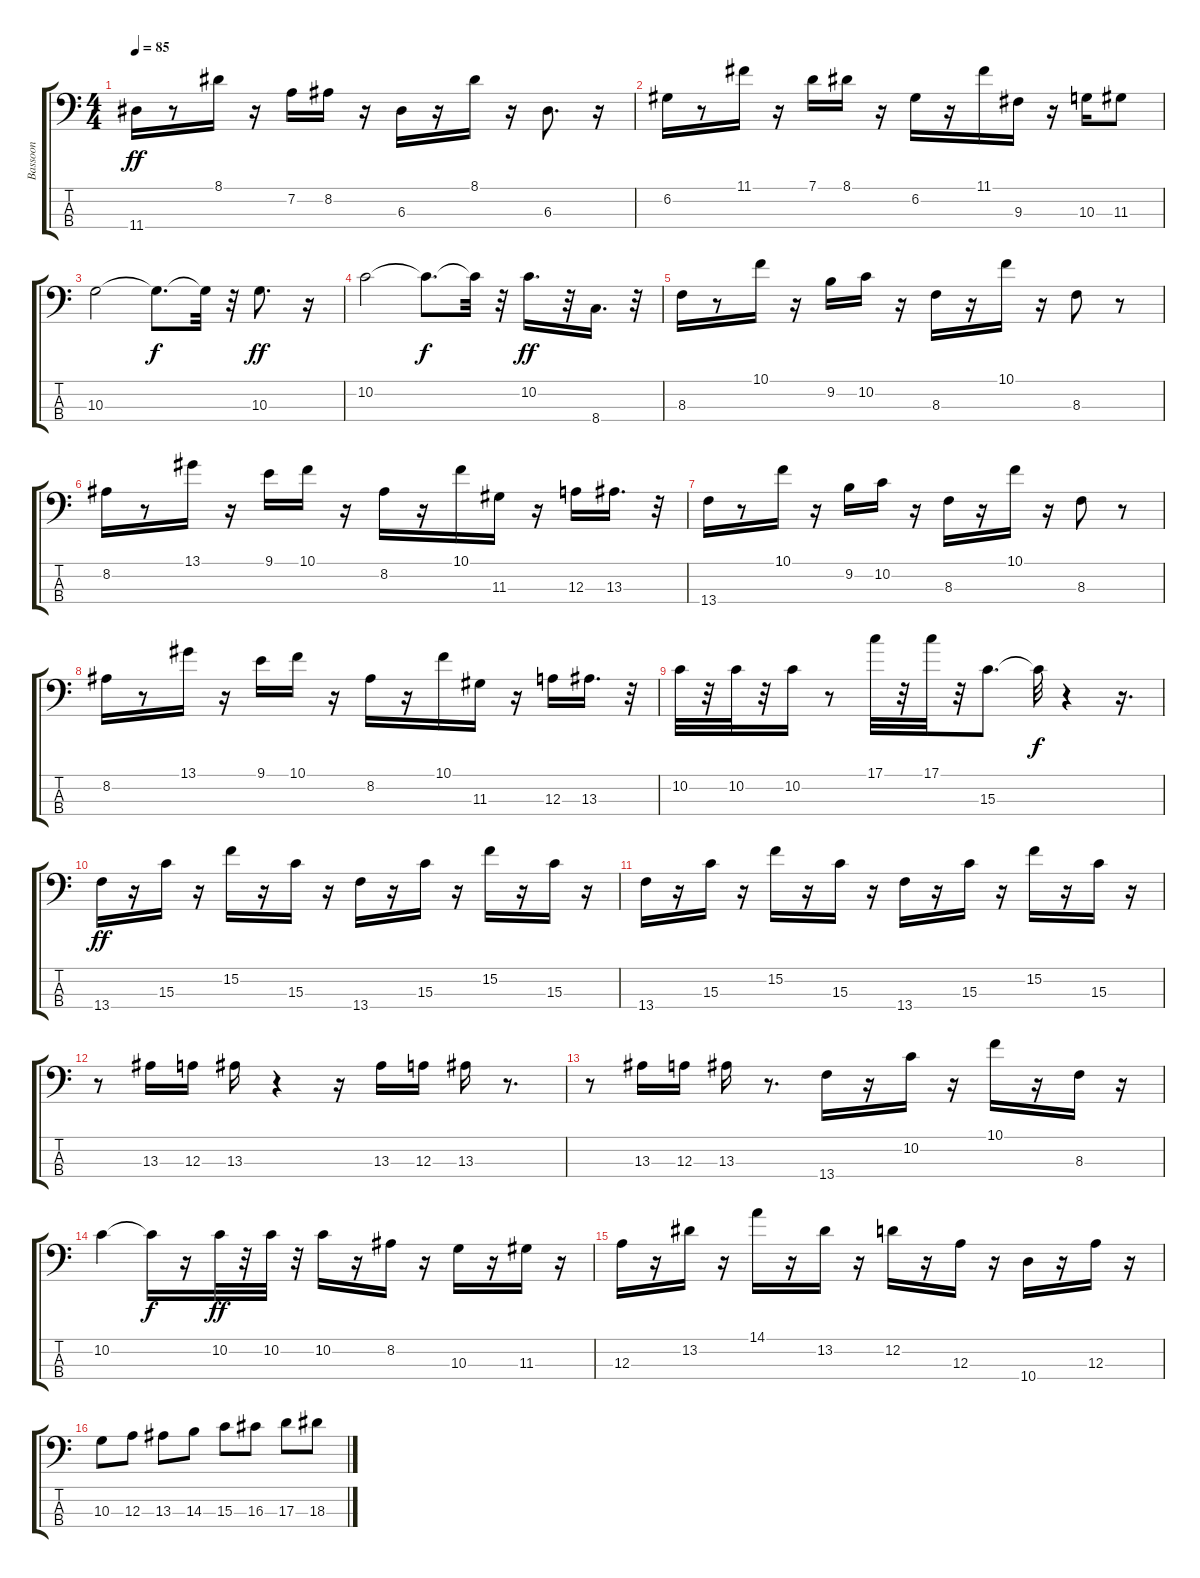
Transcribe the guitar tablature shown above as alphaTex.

\track ("Bassoon" "Bassoon") {instrument electricbasspick}
\staff {score tabs}
\tuning (G2 D2 A1 E1) {hide}
\ts (4 4)
\tempo 85
\clef f4
\ks c
11.4.16{dy ff} r.8 8.1.16 r.16 7.2.16 8.2.16 r.16 6.3.16 r.16 8.1.16 r.16 6.3.8{d} r.16 |
6.2.16 r.8 11.1.16 r.16 7.1.16 8.1.16 r.16 6.2.16 r.16 11.1.16 9.3.16 r.16 10.3.16 11.3.8 |
10.3.2 10.3{t}.8{d dy f} 10.3{t}.32 r.32 10.3.8{d dy ff} r.16 |
10.2.2 10.2{t}.8{d dy f} 10.2{t}.32 r.32 10.2.16{d dy ff} r.32 8.4.16{d} r.32 |
8.3.16 r.8 10.1.16 r.16 9.2.16 10.2.16 r.16 8.3.16 r.16 10.1.16 r.16 8.3.8 r.8 |
8.2.16 r.8 13.1.16 r.16 9.1.16 10.1.16 r.16 8.2.16 r.16 10.1.16 11.3.16 r.16 12.3.16 13.3.16{d} r.32 |
13.4.16 r.8 10.1.16 r.16 9.2.16 10.2.16 r.16 8.3.16 r.16 10.1.16 r.16 8.3.8 r.8 |
8.2.16 r.8 13.1.16 r.16 9.1.16 10.1.16 r.16 8.2.16 r.16 10.1.16 11.3.16 r.16 12.3.16 13.3.16{d} r.32 |
10.2.32 r.32 10.2.32 r.32 10.2.16 r.8 17.1.32 r.32 17.1.32 r.32 15.3.8{d} 15.3{t}.32{dy f} r.4 r.16{d} |
13.4.16{dy ff} r.16 15.3.16 r.16 15.2.16 r.16 15.3.16 r.16 13.4.16 r.16 15.3.16 r.16 15.2.16 r.16 15.3.16 r.16 |
13.4.16 r.16 15.3.16 r.16 15.2.16 r.16 15.3.16 r.16 13.4.16 r.16 15.3.16 r.16 15.2.16 r.16 15.3.16 r.16 |
r.8 13.3.16 12.3.16 13.3.16 r.4 r.16 13.3.16 12.3.16 13.3.16 r.8{d} |
r.8 13.3.16 12.3.16 13.3.16 r.8{d} 13.4.16 r.16 10.2.16 r.16 10.1.16 r.16 8.3.16 r.16 |
10.2.4 10.2{t}.16{dy f} r.16 10.2.32{dy ff} r.32 10.2.32 r.32 10.2.16 r.16 8.2.16 r.16 10.3.16 r.16 11.3.16 r.16 |
12.3.16 r.16 13.2.16 r.16 14.1.16 r.16 13.2.16 r.16 12.2.16 r.16 12.3.16 r.16 10.4.16 r.16 12.3.16 r.16 |
10.3.8 12.3.8 13.3.8 14.3.8 15.3.8 16.3.8 17.3.8 18.3.8
